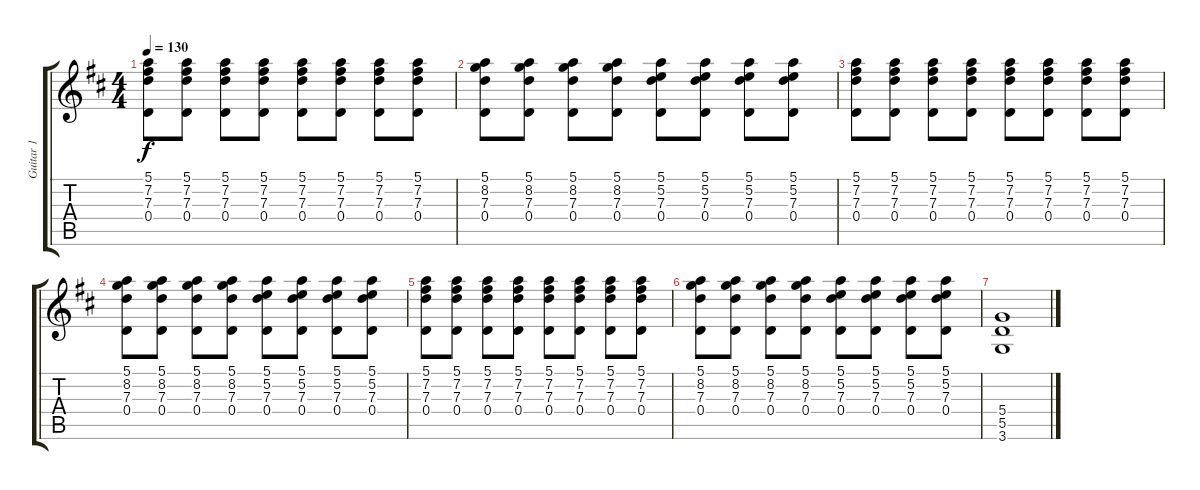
\track ("Guitar 1" "Guitar 1") {instrument electricguitarjazz}
\staff {score tabs}
\tuning (E4 B3 G3 D3 A2 E2) {hide}
\ts (4 4)
\tempo 130
\clef g2
\ks d
(5.1 7.2 7.3 0.4).8{dy f} (5.1 7.2 7.3 0.4).8 (5.1 7.2 7.3 0.4).8 (5.1 7.2 7.3 0.4).8 (5.1 7.2 7.3 0.4).8 (5.1 7.2 7.3 0.4).8 (5.1 7.2 7.3 0.4).8 (5.1 7.2 7.3 0.4).8 |
(5.1 8.2 7.3 0.4).8 (5.1 8.2 7.3 0.4).8 (5.1 8.2 7.3 0.4).8 (5.1 8.2 7.3 0.4).8 (5.1 5.2 7.3 0.4).8 (5.1 5.2 7.3 0.4).8 (5.1 5.2 7.3 0.4).8 (5.1 5.2 7.3 0.4).8 |
(5.1 7.2 7.3 0.4).8 (5.1 7.2 7.3 0.4).8 (5.1 7.2 7.3 0.4).8 (5.1 7.2 7.3 0.4).8 (5.1 7.2 7.3 0.4).8 (5.1 7.2 7.3 0.4).8 (5.1 7.2 7.3 0.4).8 (5.1 7.2 7.3 0.4).8 |
(5.1 8.2 7.3 0.4).8 (5.1 8.2 7.3 0.4).8 (5.1 8.2 7.3 0.4).8 (5.1 8.2 7.3 0.4).8 (5.1 5.2 7.3 0.4).8 (5.1 5.2 7.3 0.4).8 (5.1 5.2 7.3 0.4).8 (5.1 5.2 7.3 0.4).8 |
(5.1 7.2 7.3 0.4).8 (5.1 7.2 7.3 0.4).8 (5.1 7.2 7.3 0.4).8 (5.1 7.2 7.3 0.4).8 (5.1 7.2 7.3 0.4).8 (5.1 7.2 7.3 0.4).8 (5.1 7.2 7.3 0.4).8 (5.1 7.2 7.3 0.4).8 |
(5.1 8.2 7.3 0.4).8 (5.1 8.2 7.3 0.4).8 (5.1 8.2 7.3 0.4).8 (5.1 8.2 7.3 0.4).8 (5.1 5.2 7.3 0.4).8 (5.1 5.2 7.3 0.4).8 (5.1 5.2 7.3 0.4).8 (5.1 5.2 7.3 0.4).8 |
(5.4 5.5 3.6).1
